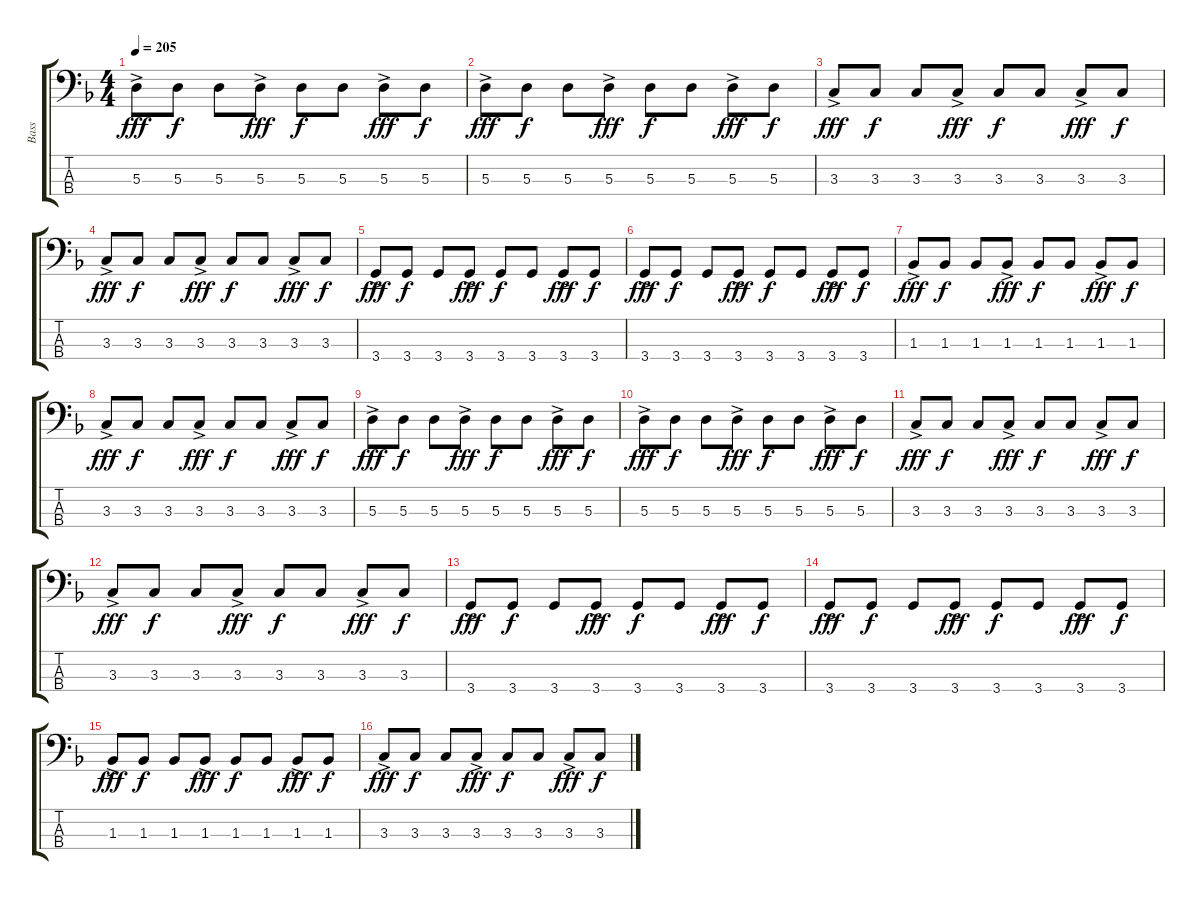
\track ("Bass" "Bass") {instrument electricbasspick}
\staff {score tabs}
\tuning (G2 D2 A1 E1) {hide}
\ts (4 4)
\tempo 205
\clef f4
\ks f
5.3{ac}.8{dy fff} 5.3.8{dy f} 5.3.8 5.3{ac}.8{dy fff} 5.3.8{dy f} 5.3.8 5.3{ac}.8{dy fff} 5.3.8{dy f} |
5.3{ac}.8{dy fff} 5.3.8{dy f} 5.3.8 5.3{ac}.8{dy fff} 5.3.8{dy f} 5.3.8 5.3{ac}.8{dy fff} 5.3.8{dy f} |
3.3{ac}.8{dy fff} 3.3.8{dy f} 3.3.8 3.3{ac}.8{dy fff} 3.3.8{dy f} 3.3.8 3.3{ac}.8{dy fff} 3.3.8{dy f} |
3.3{ac}.8{dy fff} 3.3.8{dy f} 3.3.8 3.3{ac}.8{dy fff} 3.3.8{dy f} 3.3.8 3.3{ac}.8{dy fff} 3.3.8{dy f} |
3.4{ac}.8{dy fff} 3.4.8{dy f} 3.4.8 3.4{ac}.8{dy fff} 3.4.8{dy f} 3.4.8 3.4{ac}.8{dy fff} 3.4.8{dy f} |
3.4{ac}.8{dy fff} 3.4.8{dy f} 3.4.8 3.4{ac}.8{dy fff} 3.4.8{dy f} 3.4.8 3.4{ac}.8{dy fff} 3.4.8{dy f} |
1.3{ac}.8{dy fff} 1.3.8{dy f} 1.3.8 1.3{ac}.8{dy fff} 1.3.8{dy f} 1.3.8 1.3{ac}.8{dy fff} 1.3.8{dy f} |
3.3{ac}.8{dy fff} 3.3.8{dy f} 3.3.8 3.3{ac}.8{dy fff} 3.3.8{dy f} 3.3.8 3.3{ac}.8{dy fff} 3.3.8{dy f} |
5.3{ac}.8{dy fff} 5.3.8{dy f} 5.3.8 5.3{ac}.8{dy fff} 5.3.8{dy f} 5.3.8 5.3{ac}.8{dy fff} 5.3.8{dy f} |
5.3{ac}.8{dy fff} 5.3.8{dy f} 5.3.8 5.3{ac}.8{dy fff} 5.3.8{dy f} 5.3.8 5.3{ac}.8{dy fff} 5.3.8{dy f} |
3.3{ac}.8{dy fff} 3.3.8{dy f} 3.3.8 3.3{ac}.8{dy fff} 3.3.8{dy f} 3.3.8 3.3{ac}.8{dy fff} 3.3.8{dy f} |
3.3{ac}.8{dy fff} 3.3.8{dy f} 3.3.8 3.3{ac}.8{dy fff} 3.3.8{dy f} 3.3.8 3.3{ac}.8{dy fff} 3.3.8{dy f} |
3.4{ac}.8{dy fff} 3.4.8{dy f} 3.4.8 3.4{ac}.8{dy fff} 3.4.8{dy f} 3.4.8 3.4{ac}.8{dy fff} 3.4.8{dy f} |
3.4{ac}.8{dy fff} 3.4.8{dy f} 3.4.8 3.4{ac}.8{dy fff} 3.4.8{dy f} 3.4.8 3.4{ac}.8{dy fff} 3.4.8{dy f} |
1.3{ac}.8{dy fff} 1.3.8{dy f} 1.3.8 1.3{ac}.8{dy fff} 1.3.8{dy f} 1.3.8 1.3{ac}.8{dy fff} 1.3.8{dy f} |
3.3{ac}.8{dy fff} 3.3.8{dy f} 3.3.8 3.3{ac}.8{dy fff} 3.3.8{dy f} 3.3.8 3.3{ac}.8{dy fff} 3.3.8{dy f}
